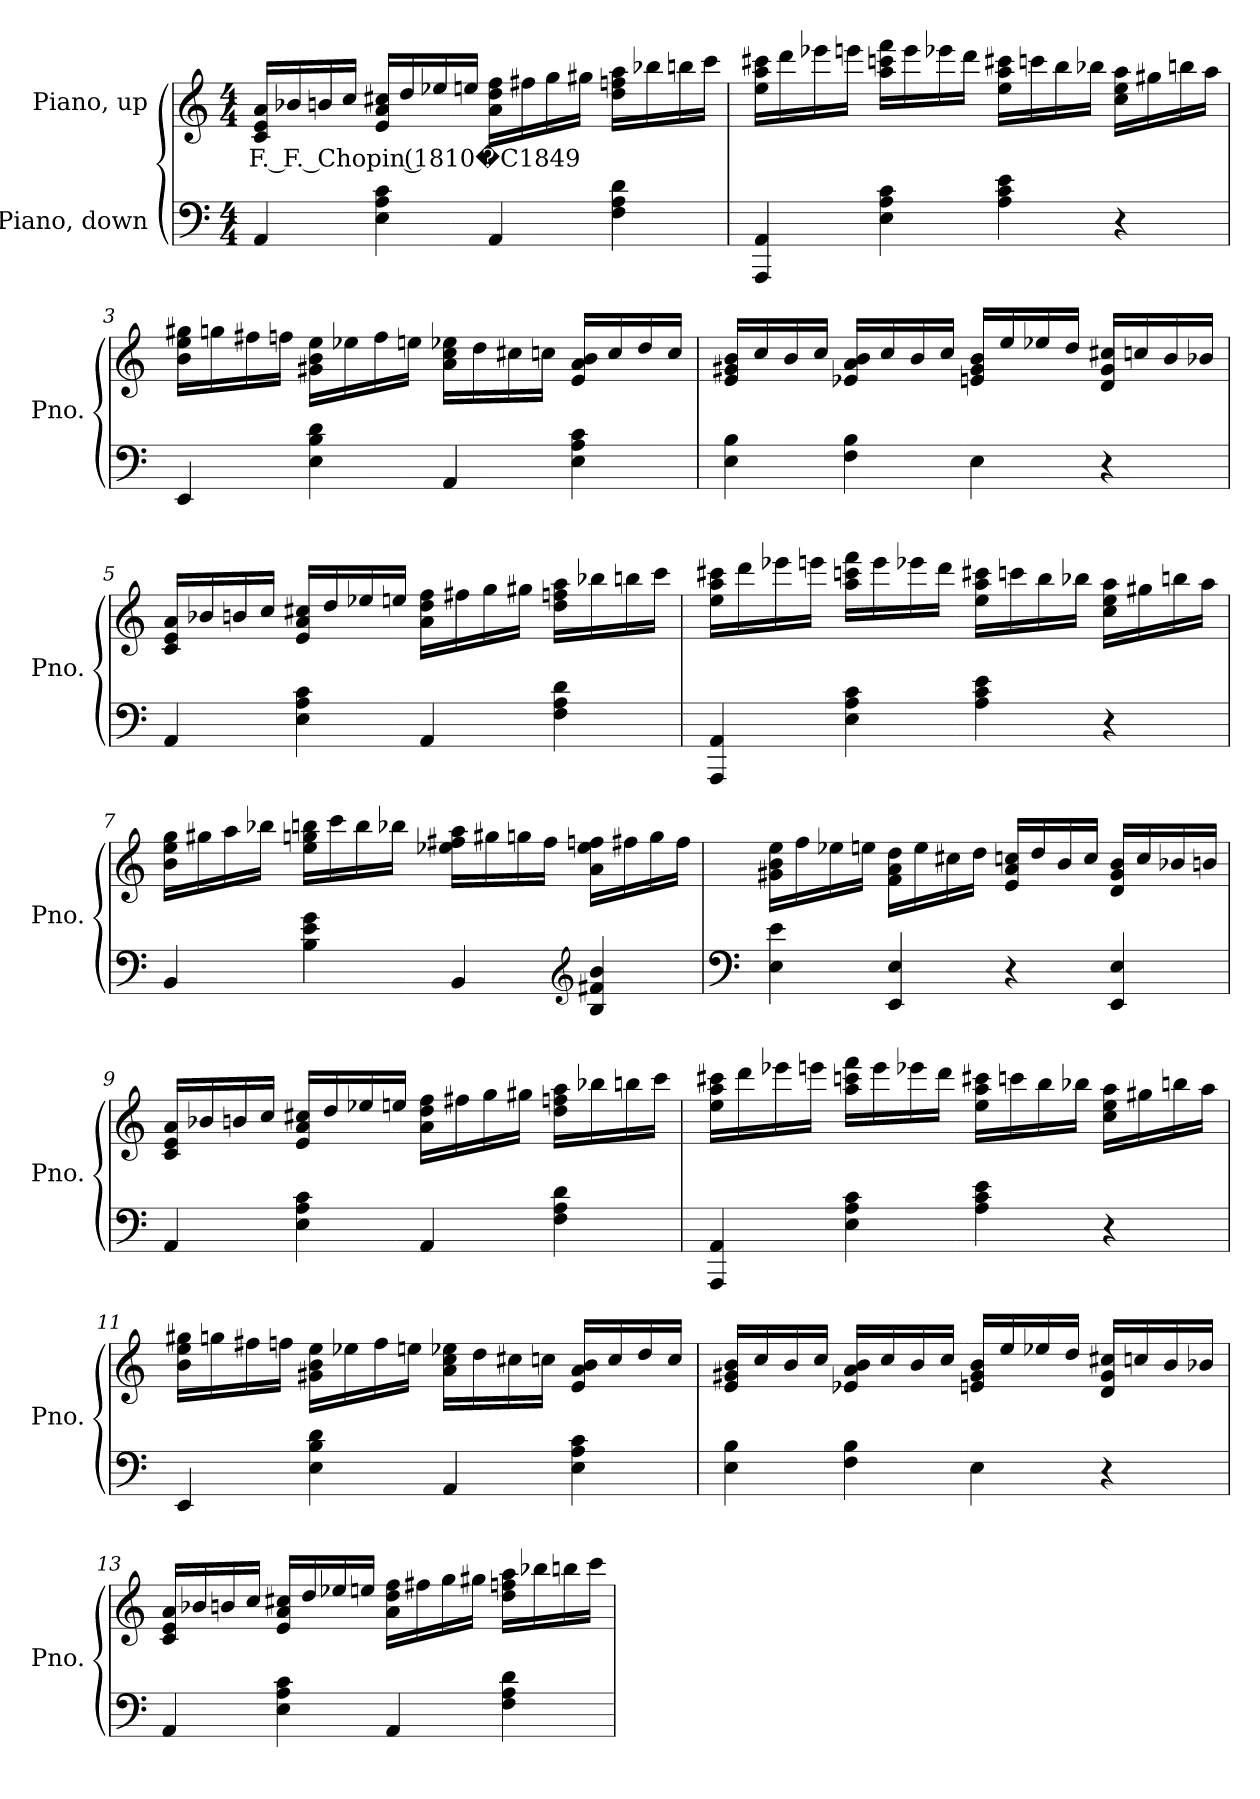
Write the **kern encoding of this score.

**kern	**kern	**text
*part2	*part1	*part1
*staff2	*staff1	*staff1
*I"Piano, down	*I"Piano, up	*
*I'Pno.	*I'Pno.	*
*clefF4	*clefG2	*
*k[]	*k[]	*
*M4/4	*M4/4	*
*MM84	*MM84	*
=1	=1	=1
!	!	!LO:LY:b
4AA/	16c/ 16e/ 16a/LL	F. F. Chopin (1810�C1849
.	16b-X/	.
.	16bn/	.
.	16cc/JJ	.
4E\ 4A\ 4c\	16e/ 16a/ 16cc#X/LL	.
.	16dd/	.
.	16ee-X/	.
.	16een/JJ	.
4AA/	16a\ 16dd\ 16ff\LL	.
.	16ff#X\	.
.	16gg\	.
.	16gg#X\JJ	.
4F\ 4A\ 4d\	16dd\ 16ffn\ 16aa\LL	.
.	16bb-X\	.
.	16bbn\	.
.	16ccc\JJ	.
!!LO:LB:g=z
=2	=2	=2
4AAA/ 4AA/	16ee\ 16aa\ 16ccc#X\LL	.
.	16ddd\	.
.	16eee-X\	.
.	16eeen\JJ	.
4E\ 4A\ 4c\	16aa\ 16cccn\ 16fff\LL	.
.	16eee\	.
.	16eee-X\	.
.	16ddd\JJ	.
4A\ 4c\ 4e\	16ee\ 16aa\ 16ccc#X\LL	.
.	16cccn\	.
.	16bb\	.
.	16bb-X\JJ	.
4r	16cc\ 16ee\ 16aa\LL	.
.	16gg#X\	.
.	16bbn\	.
.	16aa\JJ	.
!!LO:LB:g=z
=3	=3	=3
4EE/	16b\ 16ee\ 16gg#X\LL	.
.	16ggn\	.
.	16ff#X\	.
.	16ffn\JJ	.
4E\ 4B\ 4d\	16g#X\ 16b\ 16ee\LL	.
.	16ee-X\	.
.	16ff\	.
.	16een\JJ	.
4AA/	16a\ 16cc\ 16ee-X\LL	.
.	16dd\	.
.	16cc#X\	.
.	16ccn\JJ	.
4E\ 4A\ 4c\	16e/ 16a/ 16b/LL	.
.	16cc/	.
.	16dd/	.
.	16cc/JJ	.
=4	=4	=4
4E\ 4B\	16e/ 16g#X/ 16b/LL	.
.	16cc/	.
.	16b/	.
.	16cc/JJ	.
4F\ 4B\	16e-X/ 16a/ 16b/LL	.
.	16cc/	.
.	16b/	.
.	16cc/JJ	.
4E\	16en/ 16g#/ 16b/LL	.
.	16ee/	.
.	16ee-X/	.
.	16dd/JJ	.
4r	16d/ 16g#/ 16cc#X/LL	.
.	16ccn/	.
.	16b/	.
.	16b-X/JJ	.
!!LO:LB:g=z
=5	=5	=5
4AA/	16c/ 16e/ 16a/LL	.
.	16b-X/	.
.	16bn/	.
.	16cc/JJ	.
4E\ 4A\ 4c\	16e/ 16a/ 16cc#X/LL	.
.	16dd/	.
.	16ee-X/	.
.	16een/JJ	.
4AA/	16a\ 16dd\ 16ff\LL	.
.	16ff#X\	.
.	16gg\	.
.	16gg#X\JJ	.
4F\ 4A\ 4d\	16dd\ 16ffn\ 16aa\LL	.
.	16bb-X\	.
.	16bbn\	.
.	16ccc\JJ	.
!!LO:LB:g=z
=6	=6	=6
4AAA/ 4AA/	16ee\ 16aa\ 16ccc#X\LL	.
.	16ddd\	.
.	16eee-X\	.
.	16eeen\JJ	.
4E\ 4A\ 4c\	16aa\ 16cccn\ 16fff\LL	.
.	16eee\	.
.	16eee-X\	.
.	16ddd\JJ	.
4A\ 4c\ 4e\	16ee\ 16aa\ 16ccc#X\LL	.
.	16cccn\	.
.	16bb\	.
.	16bb-X\JJ	.
4r	16cc\ 16ee\ 16aa\LL	.
.	16gg#X\	.
.	16bbn\	.
.	16aa\JJ	.
!!LO:LB:g=z
=7	=7	=7
4BB/	16b\ 16ee\ 16gg\LL	.
.	16gg#X\	.
.	16aa\	.
.	16bb-X\JJ	.
4B\ 4e\ 4g\	16ee\ 16ggn\ 16bbn\LL	.
.	16ccc\	.
.	16bb\	.
.	16bb-X\JJ	.
4BB/	16ee-X\ 16ff#X\ 16aa\LL	.
.	16gg#X\	.
.	16ggn\	.
.	16ff#\JJ	.
*clefG2	*	*
4B/ 4f#X/ 4b/	16a\ 16ee-\ 16ffn\LL	.
.	16ff#X\	.
.	16gg\	.
.	16ff#\JJ	.
!!LO:PB:g=z
=8	=8	=8
*clefF4	*	*
4E\ 4e\	16g#X\ 16b\ 16ee\LL	.
.	16ff\	.
.	16ee-X\	.
.	16een\JJ	.
4EE/ 4E/	16f\ 16a\ 16dd\LL	.
.	16ee\	.
.	16cc#X\	.
.	16dd\JJ	.
4r	16e/ 16a/ 16ccn/LL	.
.	16dd/	.
.	16b/	.
.	16cc/JJ	.
4EE/ 4E/	16d/ 16g#/ 16b/LL	.
.	16cc/	.
.	16b-X/	.
.	16bn/JJ	.
=9	=9	=9
4AA/	16c/ 16e/ 16a/LL	.
.	16b-X/	.
.	16bn/	.
.	16cc/JJ	.
4E\ 4A\ 4c\	16e/ 16a/ 16cc#X/LL	.
.	16dd/	.
.	16ee-X/	.
.	16een/JJ	.
4AA/	16a\ 16dd\ 16ff\LL	.
.	16ff#X\	.
.	16gg\	.
.	16gg#X\JJ	.
4F\ 4A\ 4d\	16dd\ 16ffn\ 16aa\LL	.
.	16bb-X\	.
.	16bbn\	.
.	16ccc\JJ	.
!!LO:LB:g=z
=10	=10	=10
4AAA/ 4AA/	16ee\ 16aa\ 16ccc#X\LL	.
.	16ddd\	.
.	16eee-X\	.
.	16eeen\JJ	.
4E\ 4A\ 4c\	16aa\ 16cccn\ 16fff\LL	.
.	16eee\	.
.	16eee-X\	.
.	16ddd\JJ	.
4A\ 4c\ 4e\	16ee\ 16aa\ 16ccc#X\LL	.
.	16cccn\	.
.	16bb\	.
.	16bb-X\JJ	.
4r	16cc\ 16ee\ 16aa\LL	.
.	16gg#X\	.
.	16bbn\	.
.	16aa\JJ	.
!!LO:LB:g=z
=11	=11	=11
4EE/	16b\ 16ee\ 16gg#X\LL	.
.	16ggn\	.
.	16ff#X\	.
.	16ffn\JJ	.
4E\ 4B\ 4d\	16g#X\ 16b\ 16ee\LL	.
.	16ee-X\	.
.	16ff\	.
.	16een\JJ	.
4AA/	16a\ 16cc\ 16ee-X\LL	.
.	16dd\	.
.	16cc#X\	.
.	16ccn\JJ	.
4E\ 4A\ 4c\	16e/ 16a/ 16b/LL	.
.	16cc/	.
.	16dd/	.
.	16cc/JJ	.
=12	=12	=12
4E\ 4B\	16e/ 16g#X/ 16b/LL	.
.	16cc/	.
.	16b/	.
.	16cc/JJ	.
4F\ 4B\	16e-X/ 16a/ 16b/LL	.
.	16cc/	.
.	16b/	.
.	16cc/JJ	.
4E\	16en/ 16g#/ 16b/LL	.
.	16ee/	.
.	16ee-X/	.
.	16dd/JJ	.
4r	16d/ 16g#/ 16cc#X/LL	.
.	16ccn/	.
.	16b/	.
.	16b-X/JJ	.
!!LO:LB:g=z
=13	=13	=13
4AA/	16c/ 16e/ 16a/LL	.
.	16b-X/	.
.	16bn/	.
.	16cc/JJ	.
4E\ 4A\ 4c\	16e/ 16a/ 16cc#X/LL	.
.	16dd/	.
.	16ee-X/	.
.	16een/JJ	.
4AA/	16a\ 16dd\ 16ff\LL	.
.	16ff#X\	.
.	16gg\	.
.	16gg#X\JJ	.
4F\ 4A\ 4d\	16dd\ 16ffn\ 16aa\LL	.
.	16bb-X\	.
.	16bbn\	.
.	16ccc\JJ	.
=	=	=
*-	*-	*-
